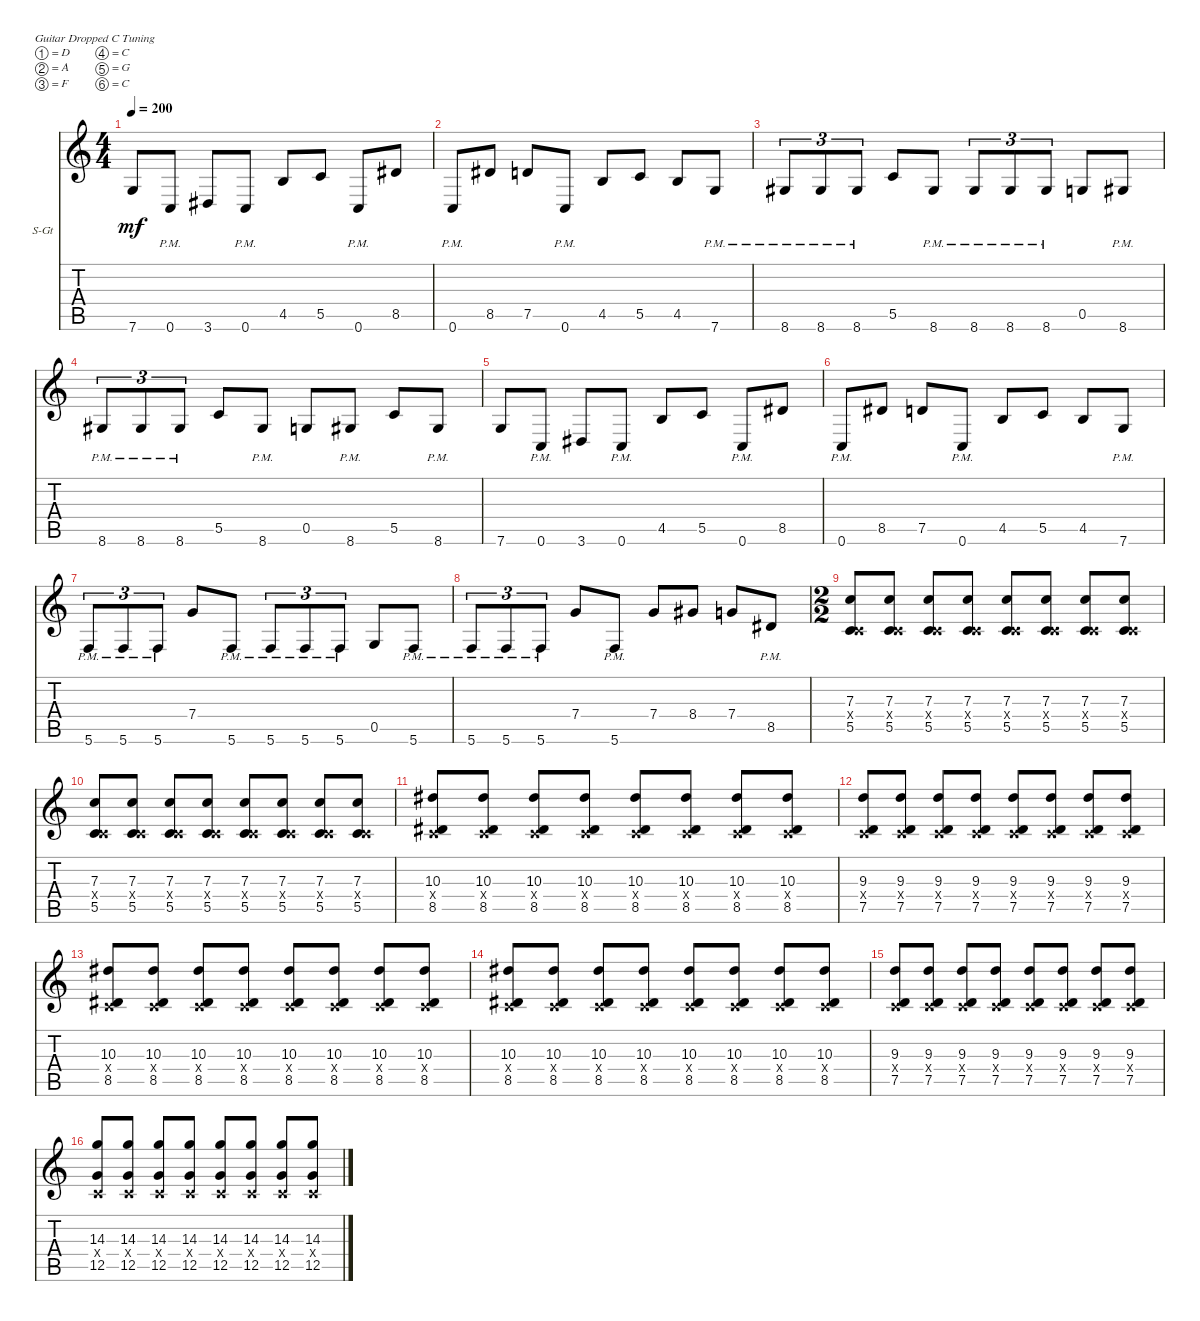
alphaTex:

\defaultSystemsLayout 4
\bracketExtendMode nobrackets
\firstSystemTrackNameOrientation horizontal
\otherSystemsTrackNameOrientation horizontal
\track ("Gajic" "S-Gt") {instrument acousticguitarsteel}
\staff {score tabs}
\tuning (D4 A3 F3 C3 G2 C2)
\ts (4 4)
\tempo 200
\clef g2
\ks c
7.6.8{dy mf} 0.6{pm}.8 3.6.8 0.6{pm}.8 4.5.8 5.5.8 0.6{pm}.8 8.5.8 |
0.6{pm}.8 8.5.8 7.5.8 0.6{pm}.8 4.5.8 5.5.8 4.5.8 7.6{pm}.8 |
8.6{pm}.8{tu (3 2)} 8.6{pm}.8{tu (3 2)} 8.6{pm}.8{tu (3 2)} 5.5.8 8.6{pm}.8 8.6{pm}.8{tu (3 2)} 8.6{pm}.8{tu (3 2)} 8.6{pm}.8{tu (3 2)} 0.5.8 8.6{pm}.8 |
8.6{pm}.8{tu (3 2)} 8.6{pm}.8{tu (3 2)} 8.6{pm}.8{tu (3 2)} 5.5.8 8.6{pm}.8 0.5.8 8.6{pm}.8 5.5.8 8.6{pm}.8 |
7.6.8 0.6{pm}.8 3.6.8 0.6{pm}.8 4.5.8 5.5.8 0.6{pm}.8 8.5.8 |
0.6{pm}.8 8.5.8 7.5.8 0.6{pm}.8 4.5.8 5.5.8 4.5.8 7.6{pm}.8 |
\scale
0.327613 5.6{pm}.8{tu (3 2)} 5.6{pm}.8{tu (3 2)} 5.6{pm}.8{tu (3 2)} 7.4.8 5.6{pm}.8 5.6{pm}.8{tu (3 2)} 5.6{pm}.8{tu (3 2)} 5.6{pm}.8{tu (3 2)} 0.5.8 5.6{pm}.8 |
\scale
0.324493 5.6{pm}.8{tu (3 2)} 5.6{pm}.8{tu (3 2)} 5.6{pm}.8{tu (3 2)} 7.4.8 5.6{pm}.8 7.4.8 8.4.8 7.4.8 8.5{pm}.8 |
\ts (2 2)
\scale
0.347894 (5.5 7.3 0.4{x}).8 (5.5 7.3 0.4{x}).8 (5.5 7.3 0.4{x}).8 (5.5 7.3 0.4{x}).8 (5.5 7.3 0.4{x}).8 (5.5 7.3 0.4{x}).8 (5.5 7.3 0.4{x}).8 (5.5 7.3 0.4{x}).8 |
(5.5 7.3 0.4{x}).8 (5.5 7.3 0.4{x}).8 (5.5 7.3 0.4{x}).8 (5.5 7.3 0.4{x}).8 (5.5 7.3 0.4{x}).8 (5.5 7.3 0.4{x}).8 (5.5 7.3 0.4{x}).8 (5.5 7.3 0.4{x}).8 |
(8.5 10.3 0.4{x}).8 (8.5 10.3 0.4{x}).8 (8.5 10.3 0.4{x}).8 (8.5 10.3 0.4{x}).8 (8.5 10.3 0.4{x}).8 (8.5 10.3 0.4{x}).8 (8.5 10.3 0.4{x}).8 (8.5 10.3 0.4{x}).8 |
(7.5 9.3 0.4{x}).8 (7.5 9.3 0.4{x}).8 (7.5 9.3 0.4{x}).8 (7.5 9.3 0.4{x}).8 (7.5 9.3 0.4{x}).8 (7.5 9.3 0.4{x}).8 (7.5 9.3 0.4{x}).8 (7.5 9.3 0.4{x}).8 |
(8.5 10.3 0.4{x}).8 (8.5 10.3 0.4{x}).8 (8.5 10.3 0.4{x}).8 (8.5 10.3 0.4{x}).8 (8.5 10.3 0.4{x}).8 (8.5 10.3 0.4{x}).8 (8.5 10.3 0.4{x}).8 (8.5 10.3 0.4{x}).8 |
(8.5 10.3 0.4{x}).8 (8.5 10.3 0.4{x}).8 (8.5 10.3 0.4{x}).8 (8.5 10.3 0.4{x}).8 (8.5 10.3 0.4{x}).8 (8.5 10.3 0.4{x}).8 (8.5 10.3 0.4{x}).8 (8.5 10.3 0.4{x}).8 |
(7.5 9.3 0.4{x}).8 (7.5 9.3 0.4{x}).8 (7.5 9.3 0.4{x}).8 (7.5 9.3 0.4{x}).8 (7.5 9.3 0.4{x}).8 (7.5 9.3 0.4{x}).8 (7.5 9.3 0.4{x}).8 (7.5 9.3 0.4{x}).8 |
(12.5 14.3 0.4{x}).8 (12.5 14.3 0.4{x}).8 (12.5 14.3 0.4{x}).8 (12.5 14.3 0.4{x}).8 (12.5 14.3 0.4{x}).8 (12.5 14.3 0.4{x}).8 (12.5 14.3 0.4{x}).8 (12.5 14.3 0.4{x}).8
